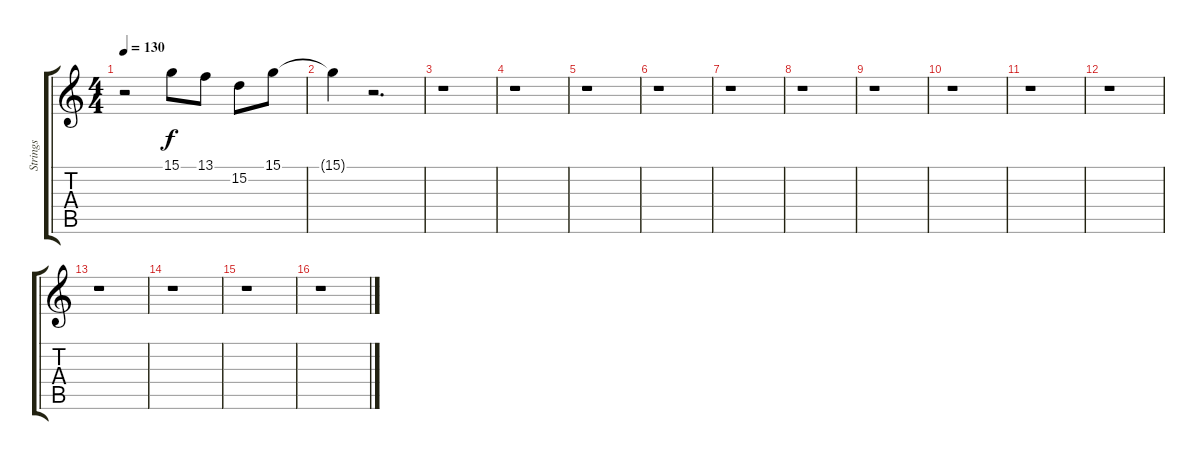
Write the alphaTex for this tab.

\track ("Strings" "Strings") {instrument synthstrings1}
\staff {score tabs}
\tuning (E4 B3 G3 D3 A2 E2) {hide}
\ts (4 4)
\tempo 130
\clef g2
\ks c
r.2{dy f} 15.1.8 13.1.8 15.2.8 15.1.8 |
15.1{t}.4 r.2{d} |
r.1 |
r.1 |
r.1 |
r.1 |
r.1 |
r.1 |
r.1 |
r.1 |
r.1 |
r.1 |
r.1 |
r.1 |
r.1 |
r.1
